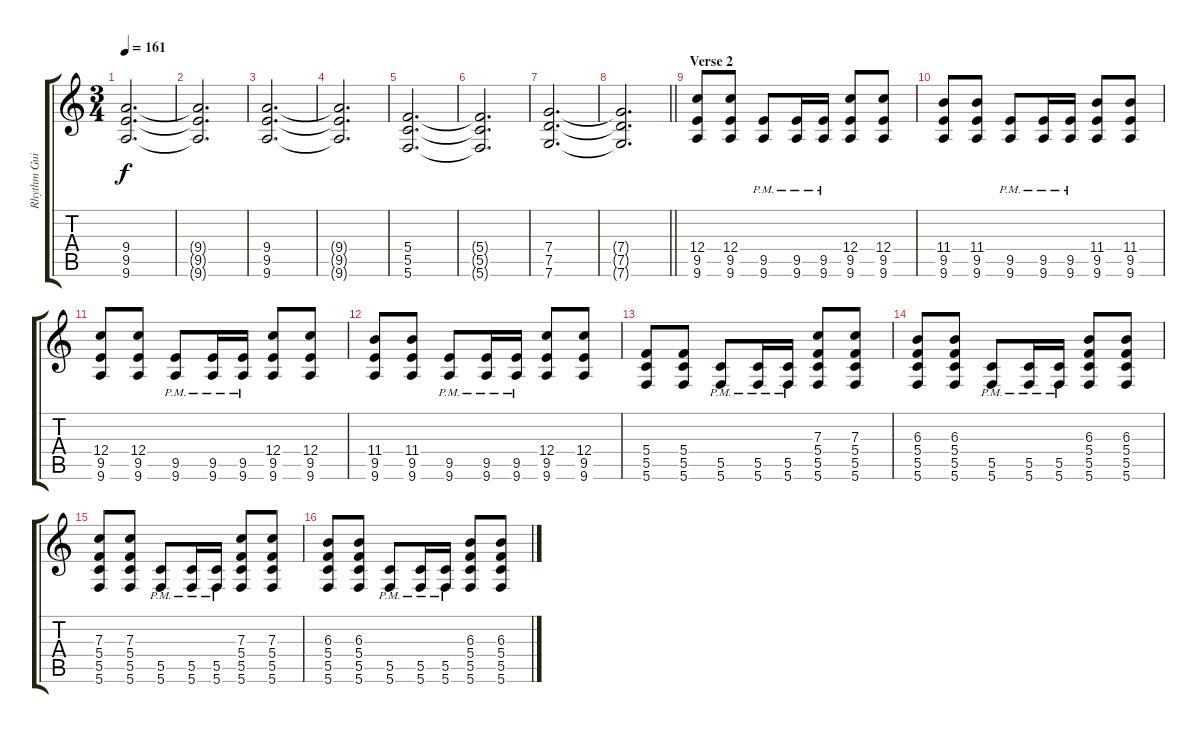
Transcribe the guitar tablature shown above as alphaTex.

\track ("Rhythm Guitar - Ronnie Winter" "Rhythm Gui") {instrument distortionguitar}
\staff {score tabs}
\tuning (D4 A3 F3 C3 G2 C2) {hide}
\ts (3 4)
\tempo 161
\clef g2
\ks c
(9.4 9.5 9.6).2{d dy f} |
(9.4{t} 9.5{t} 9.6{t}).2{d} |
(9.4 9.5 9.6).2{d} |
(9.4{t} 9.5{t} 9.6{t}).2{d} |
(5.4 5.5 5.6).2{d} |
(5.4{t} 5.5{t} 5.6{t}).2{d} |
(7.4 7.5 7.6).2{d} |
\barLineRight lightlight
(7.4{t} 7.5{t} 7.6{t}).2{d} |
\section ("" "Verse 2")
(12.4 9.5 9.6).8 (12.4 9.5 9.6).8 (9.5{pm} 9.6{pm}).8 (9.5{pm} 9.6{pm}).16 (9.5{pm} 9.6{pm}).16 (12.4 9.5 9.6).8 (12.4 9.5 9.6).8 |
(11.4 9.5 9.6).8 (11.4 9.5 9.6).8 (9.5{pm} 9.6{pm}).8 (9.5{pm} 9.6{pm}).16 (9.5{pm} 9.6{pm}).16 (11.4 9.5 9.6).8 (11.4 9.5 9.6).8 |
(12.4 9.5 9.6).8 (12.4 9.5 9.6).8 (9.5{pm} 9.6{pm}).8 (9.5{pm} 9.6{pm}).16 (9.5{pm} 9.6{pm}).16 (12.4 9.5 9.6).8 (12.4 9.5 9.6).8 |
(11.4 9.5 9.6).8 (11.4 9.5 9.6).8 (9.5{pm} 9.6{pm}).8 (9.5{pm} 9.6{pm}).16 (9.5{pm} 9.6{pm}).16 (12.4 9.5 9.6).8 (12.4 9.5 9.6).8 |
(5.4 5.5 5.6).8 (5.4 5.5 5.6).8 (5.5{pm} 5.6{pm}).8 (5.5{pm} 5.6{pm}).16 (5.5{pm} 5.6{pm}).16 (7.3 5.4 5.5 5.6).8 (7.3 5.4 5.5 5.6).8 |
(6.3 5.4 5.5 5.6).8 (6.3 5.4 5.5 5.6).8 (5.5{pm} 5.6{pm}).8 (5.5{pm} 5.6{pm}).16 (5.5{pm} 5.6{pm}).16 (6.3 5.4 5.5 5.6).8 (6.3 5.4 5.5 5.6).8 |
(7.3 5.4 5.5 5.6).8 (7.3 5.4 5.5 5.6).8 (5.5{pm} 5.6{pm}).8 (5.5{pm} 5.6{pm}).16 (5.5{pm} 5.6{pm}).16 (7.3 5.4 5.5 5.6).8 (7.3 5.4 5.5 5.6).8 |
(6.3 5.4 5.5 5.6).8 (6.3 5.4 5.5 5.6).8 (5.5{pm} 5.6{pm}).8 (5.5{pm} 5.6{pm}).16 (5.5{pm} 5.6{pm}).16 (6.3 5.4 5.5 5.6).8 (6.3 5.4 5.5 5.6).8
